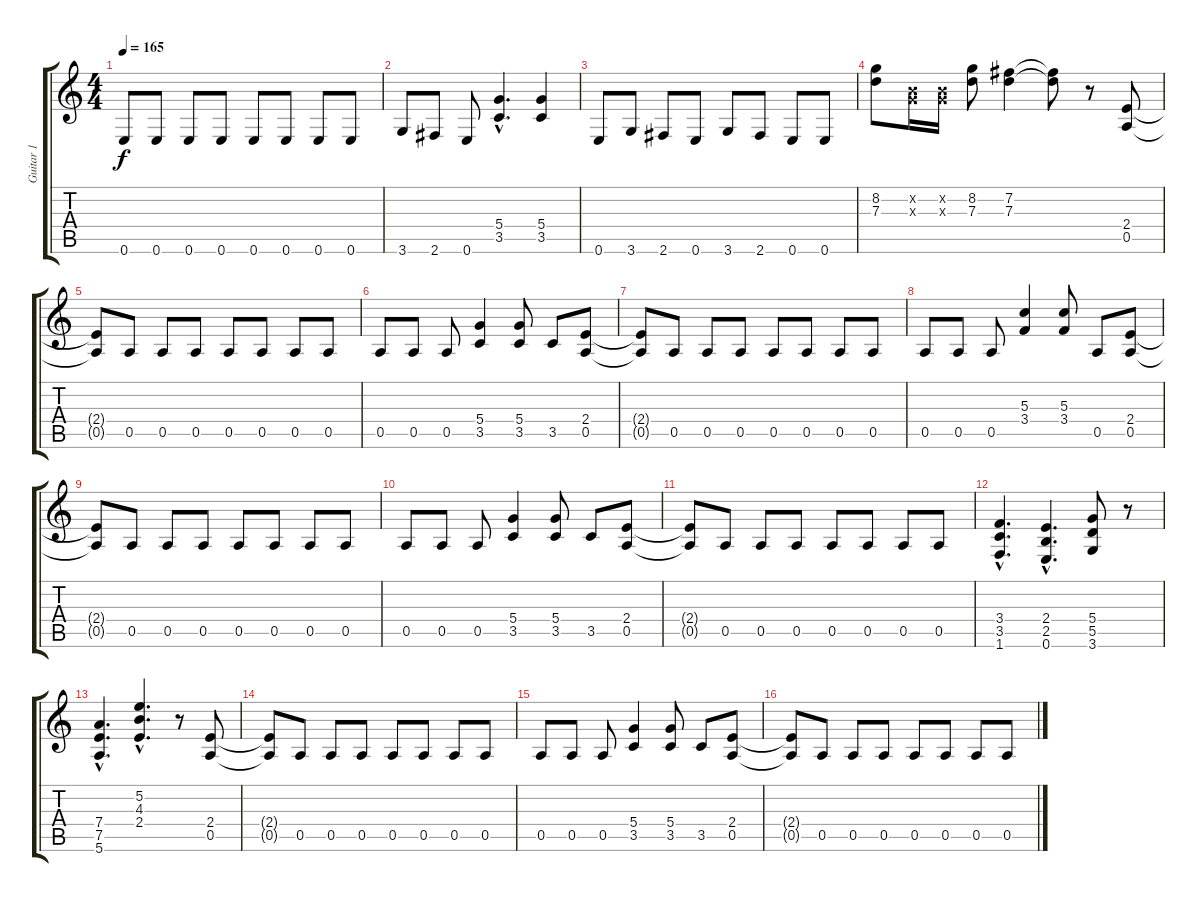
\track ("Guitar 1" "Guitar 1") {instrument distortionguitar}
\staff {score tabs}
\tuning (E4 B3 G3 D3 A2 E2) {hide}
\ts (4 4)
\tempo 165
\clef g2
\ks c
0.6.8{dy f} 0.6.8 0.6.8 0.6.8 0.6.8 0.6.8 0.6.8 0.6.8 |
3.6.8 2.6.8 0.6.8 (5.4{hac} 3.5{hac}).4{d} (5.4 3.5).4 |
0.6.8 3.6.8 2.6.8 0.6.8 3.6.8 2.6.8 0.6.8 0.6.8 |
(8.2 7.3).8 (0.2{x} 0.3{x}).16 (0.2{x} 0.3{x}).16 (8.2 7.3).8 (7.2 7.3).4 (7.2{t} 7.3{t}).8 r.8 (2.4 0.5).8 |
(2.4{t} 0.5{t}).8 0.5.8 0.5.8 0.5.8 0.5.8 0.5.8 0.5.8 0.5.8 |
0.5.8 0.5.8 0.5.8 (5.4 3.5).4 (5.4 3.5).8 3.5.8 (2.4 0.5).8 |
(2.4{t} 0.5{t}).8 0.5.8 0.5.8 0.5.8 0.5.8 0.5.8 0.5.8 0.5.8 |
0.5.8 0.5.8 0.5.8 (5.3 3.4).4 (5.3 3.4).8 0.5.8 (2.4 0.5).8 |
(2.4{t} 0.5{t}).8 0.5.8 0.5.8 0.5.8 0.5.8 0.5.8 0.5.8 0.5.8 |
0.5.8 0.5.8 0.5.8 (5.4 3.5).4 (5.4 3.5).8 3.5.8 (2.4 0.5).8 |
(2.4{t} 0.5{t}).8 0.5.8 0.5.8 0.5.8 0.5.8 0.5.8 0.5.8 0.5.8 |
(3.4{hac} 3.5{hac} 1.6{hac}).4{d} (2.4{hac} 2.5{hac} 0.6{hac}).4{d} (5.4 5.5 3.6).8 r.8 |
(7.4{hac} 7.5{hac} 5.6{hac}).4{d} (5.2{hac} 4.3{hac} 2.4{hac}).4{d} r.8 (2.4 0.5).8 |
(2.4{t} 0.5{t}).8 0.5.8 0.5.8 0.5.8 0.5.8 0.5.8 0.5.8 0.5.8 |
0.5.8 0.5.8 0.5.8 (5.4 3.5).4 (5.4 3.5).8 3.5.8 (2.4 0.5).8 |
(2.4{t} 0.5{t}).8 0.5.8 0.5.8 0.5.8 0.5.8 0.5.8 0.5.8 0.5.8
